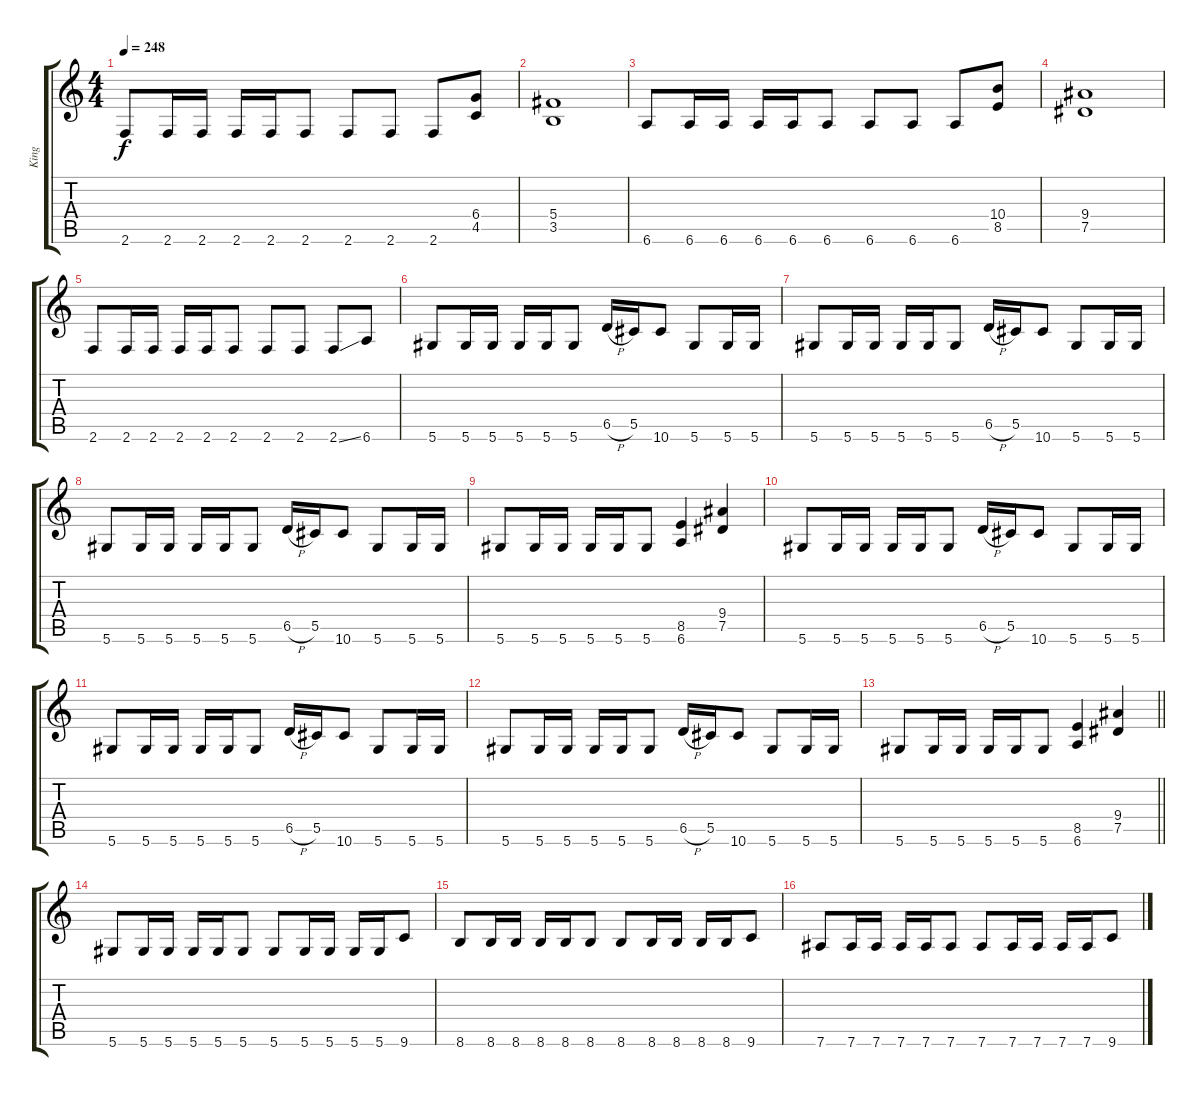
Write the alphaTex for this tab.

\track ("King" "King") {instrument distortionguitar}
\staff {score tabs}
\tuning (Eb4 Bb3 Gb3 Db3 Ab2 Eb2) {hide}
\ts (4 4)
\tempo 248
\clef g2
\ks c
2.6.8{dy f} 2.6.16 2.6.16 2.6.16 2.6.16 2.6.8 2.6.8 2.6.8 2.6.8 (6.4 4.5).8 |
(5.4 3.5).1 |
6.6.8 6.6.16 6.6.16 6.6.16 6.6.16 6.6.8 6.6.8 6.6.8 6.6.8 (10.4 8.5).8 |
(9.4 7.5).1 |
2.6.8 2.6.16 2.6.16 2.6.16 2.6.16 2.6.8 2.6.8 2.6.8 2.6{ss}.8 6.6.8 |
5.6.8 5.6.16 5.6.16 5.6.16 5.6.16 5.6.8 6.5{h}.16 5.5.16 10.6.8 5.6.8 5.6.16 5.6.16 |
5.6.8 5.6.16 5.6.16 5.6.16 5.6.16 5.6.8 6.5{h}.16 5.5.16 10.6.8 5.6.8 5.6.16 5.6.16 |
5.6.8 5.6.16 5.6.16 5.6.16 5.6.16 5.6.8 6.5{h}.16 5.5.16 10.6.8 5.6.8 5.6.16 5.6.16 |
5.6.8 5.6.16 5.6.16 5.6.16 5.6.16 5.6.8 (8.5 6.6).4 (9.4 7.5).4 |
5.6.8 5.6.16 5.6.16 5.6.16 5.6.16 5.6.8 6.5{h}.16 5.5.16 10.6.8 5.6.8 5.6.16 5.6.16 |
5.6.8 5.6.16 5.6.16 5.6.16 5.6.16 5.6.8 6.5{h}.16 5.5.16 10.6.8 5.6.8 5.6.16 5.6.16 |
5.6.8 5.6.16 5.6.16 5.6.16 5.6.16 5.6.8 6.5{h}.16 5.5.16 10.6.8 5.6.8 5.6.16 5.6.16 |
\barLineRight lightlight
5.6.8 5.6.16 5.6.16 5.6.16 5.6.16 5.6.8 (8.5 6.6).4 (9.4 7.5).4 |
5.6.8 5.6.16 5.6.16 5.6.16 5.6.16 5.6.8 5.6.8 5.6.16 5.6.16 5.6.16 5.6.16 9.6.8 |
8.6.8 8.6.16 8.6.16 8.6.16 8.6.16 8.6.8 8.6.8 8.6.16 8.6.16 8.6.16 8.6.16 9.6.8 |
7.6.8 7.6.16 7.6.16 7.6.16 7.6.16 7.6.8 7.6.8 7.6.16 7.6.16 7.6.16 7.6.16 9.6.8
